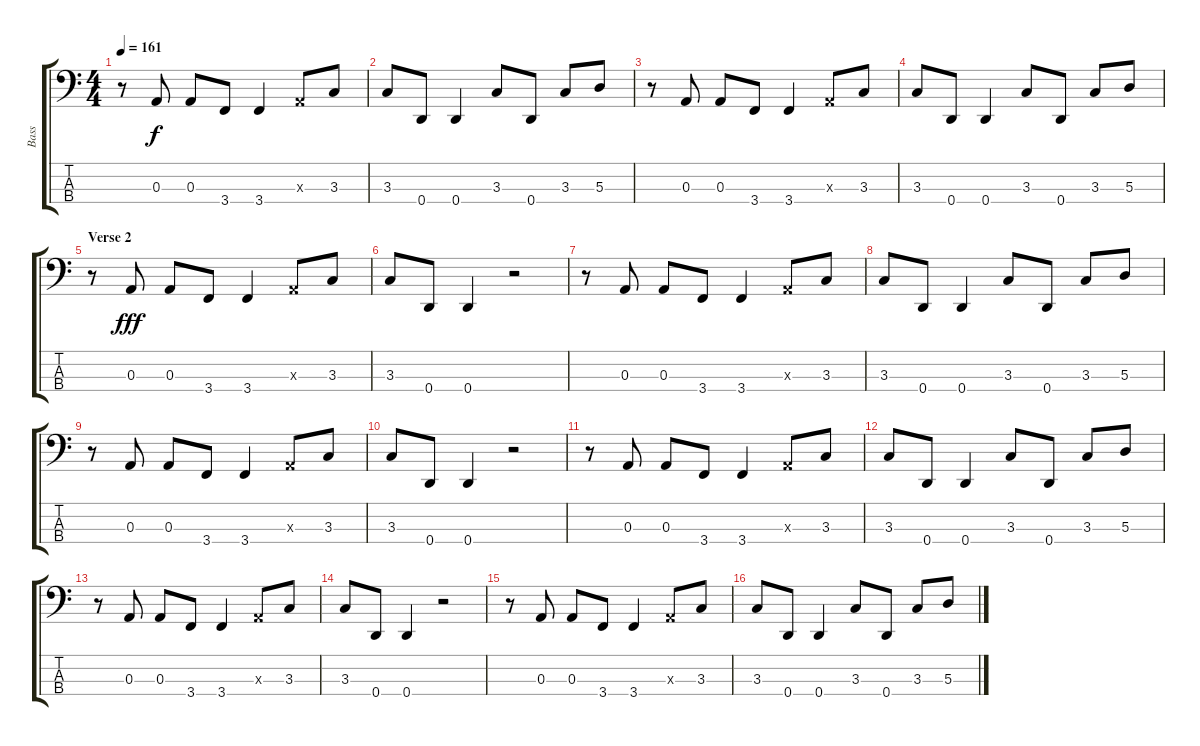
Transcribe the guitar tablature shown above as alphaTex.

\track ("Bass" "Bass") {instrument electricbasspick}
\staff {score tabs}
\tuning (G2 D2 A1 D1) {hide}
\ts (4 4)
\tempo 161
\clef f4
\ks c
r.8{dy f} 0.3.8 0.3.8 3.4.8 3.4.4 0.3{x}.8 3.3.8 |
3.3.8 0.4.8 0.4.4 3.3.8 0.4.8 3.3.8 5.3.8 |
r.8 0.3.8 0.3.8 3.4.8 3.4.4 0.3{x}.8 3.3.8 |
3.3.8 0.4.8 0.4.4 3.3.8 0.4.8 3.3.8 5.3.8 |
\section ("" "Verse 2")
r.8 0.3.8{dy fff} 0.3.8 3.4.8 3.4.4 0.3{x}.8 3.3.8 |
3.3.8 0.4.8 0.4.4 r.2 |
r.8 0.3.8 0.3.8 3.4.8 3.4.4 0.3{x}.8 3.3.8 |
3.3.8 0.4.8 0.4.4 3.3.8 0.4.8 3.3.8 5.3.8 |
r.8 0.3.8 0.3.8 3.4.8 3.4.4 0.3{x}.8 3.3.8 |
3.3.8 0.4.8 0.4.4 r.2 |
r.8 0.3.8 0.3.8 3.4.8 3.4.4 0.3{x}.8 3.3.8 |
3.3.8 0.4.8 0.4.4 3.3.8 0.4.8 3.3.8 5.3.8 |
r.8 0.3.8 0.3.8 3.4.8 3.4.4 0.3{x}.8 3.3.8 |
3.3.8 0.4.8 0.4.4 r.2 |
r.8 0.3.8 0.3.8 3.4.8 3.4.4 0.3{x}.8 3.3.8 |
3.3.8 0.4.8 0.4.4 3.3.8 0.4.8 3.3.8 5.3.8
